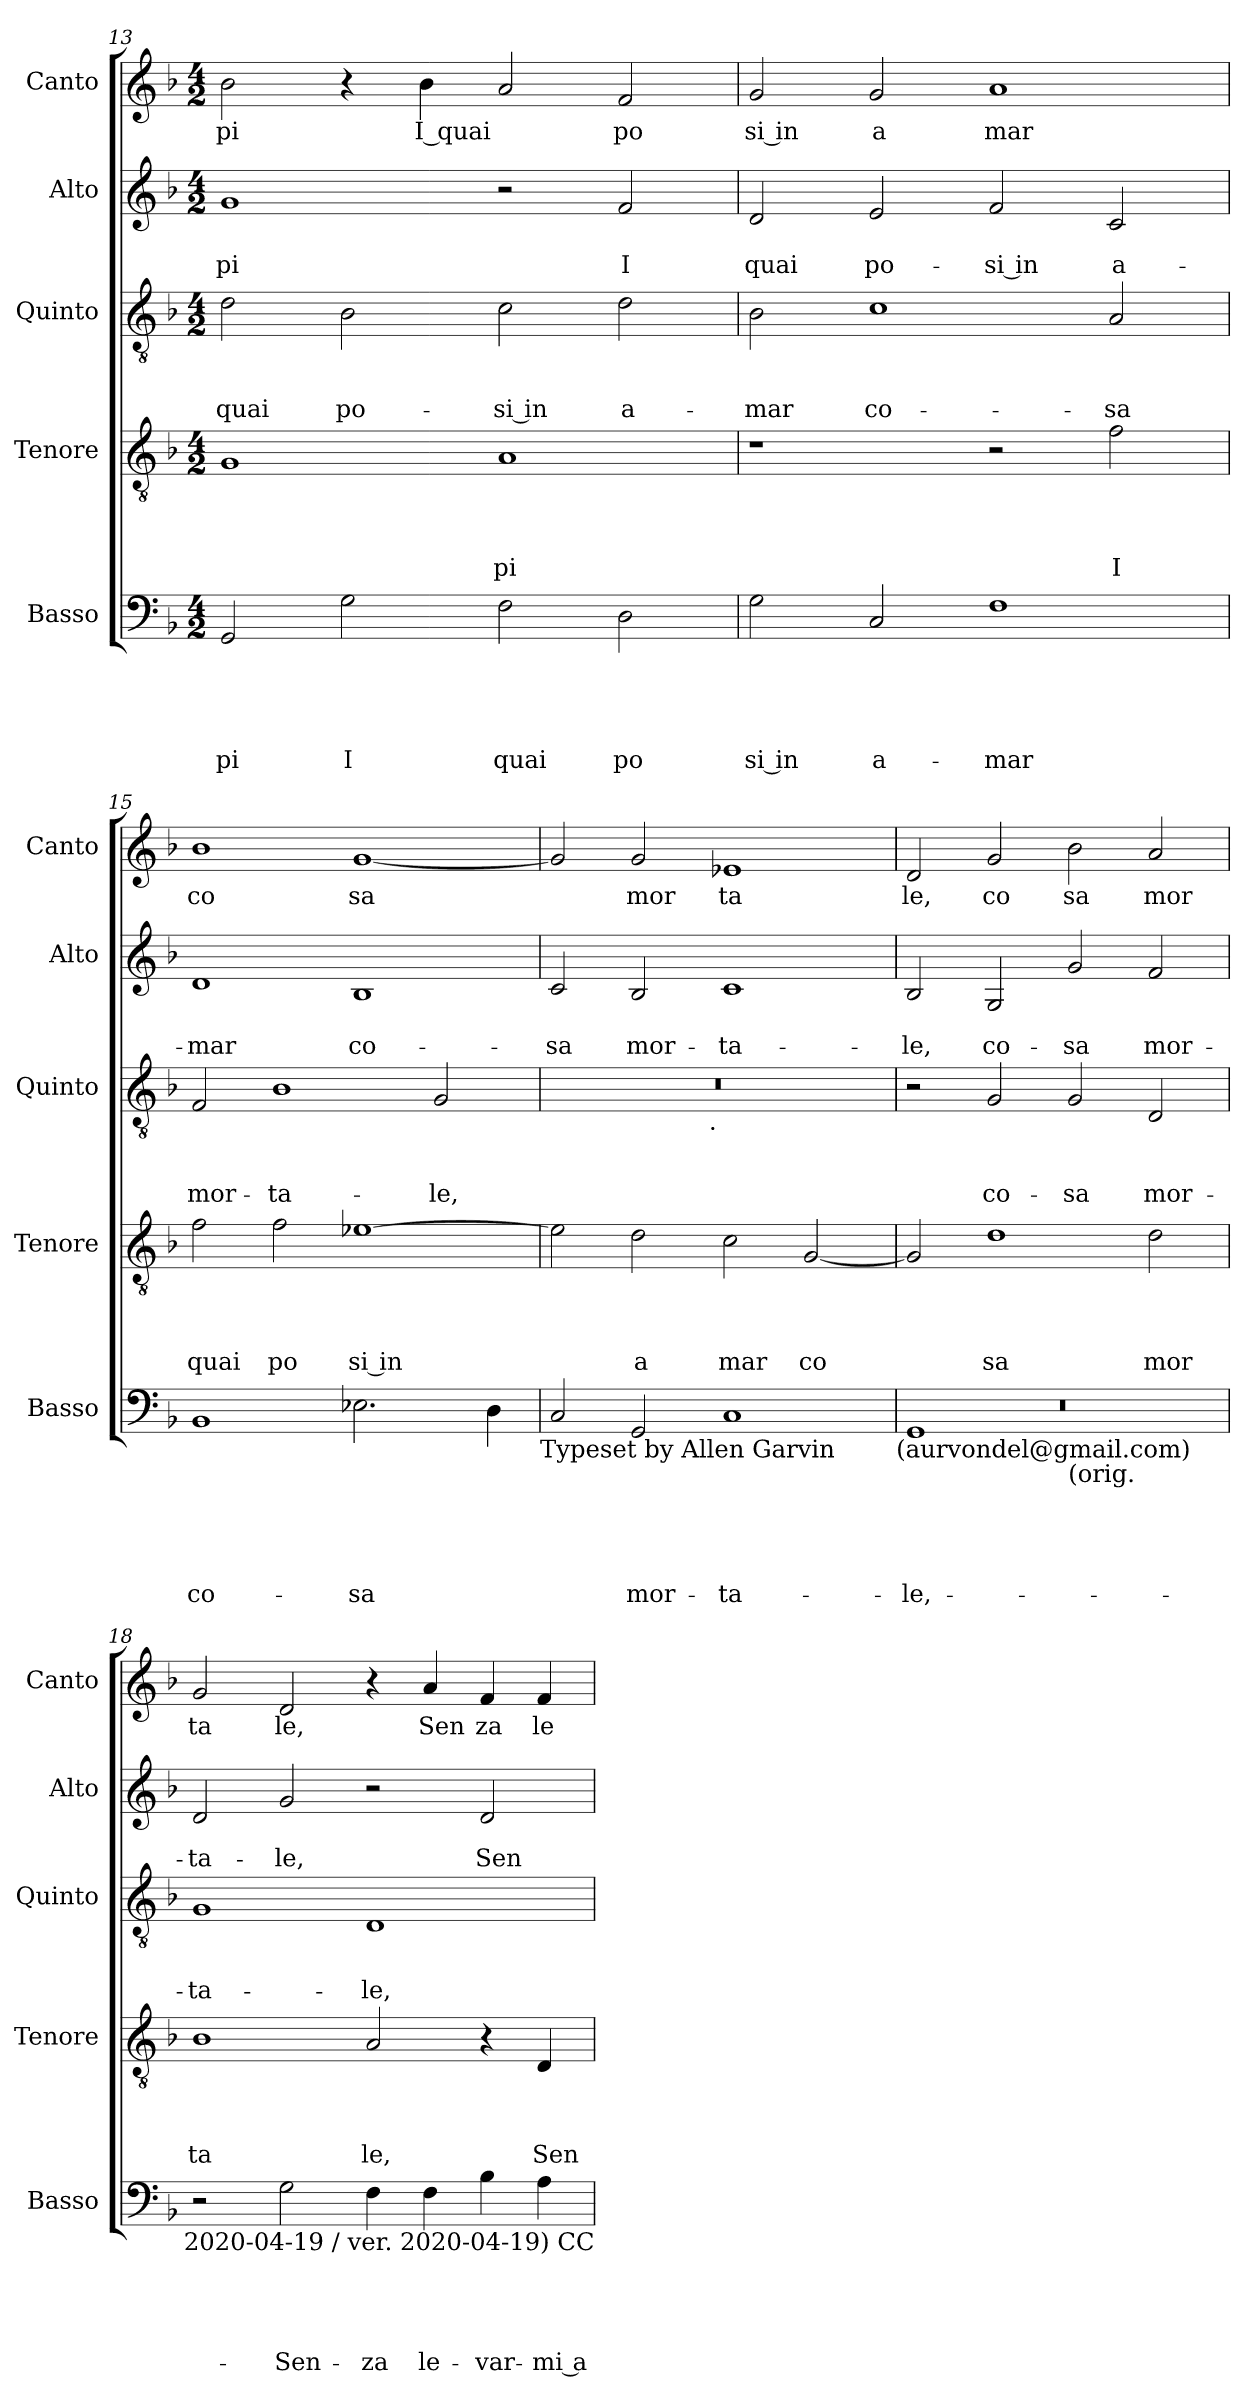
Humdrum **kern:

**kern	**text	**text	**text	**text	**text	**kern	**text	**text	**text	**text	**kern	**text	**text	**text	**kern	**text	**text	**kern	**text
*part5	*part5	*part5	*part5	*part5	*part5	*part4	*part4	*part4	*part4	*part4	*part3	*part3	*part3	*part3	*part2	*part2	*part2	*part1	*part1
*staff5	*staff5	*staff5	*staff5	*staff5	*staff5	*staff4	*staff4	*staff4	*staff4	*staff4	*staff3	*staff3	*staff3	*staff3	*staff2	*staff2	*staff2	*staff1	*staff1
*I"Basso	*	*	*	*	*	*I"Tenore	*	*	*	*	*I"Quinto	*	*	*	*I"Alto	*	*	*I"Canto	*
*I'Basso	*	*	*	*	*	*I'Tenore	*	*	*	*	*I'Quinto	*	*	*	*I'Alto	*	*	*I'Canto	*
*clefF4	*	*	*	*	*	*clefGv2	*	*	*	*	*clefGv2	*	*	*	*clefG2	*	*	*clefG2	*
*k[b-]	*	*	*	*	*	*k[b-]	*	*	*	*	*k[b-]	*	*	*	*k[b-]	*	*	*k[b-]	*
*F:	*	*	*	*	*	*F:	*	*	*	*	*F:	*	*	*	*F:	*	*	*F:	*
*M4/2	*	*	*	*	*	*M4/2	*	*	*	*	*M4/2	*	*	*	*M4/2	*	*	*M4/2	*
=13	=13	=13	=13	=13	=13	=13	=13	=13	=13	=13	=13	=13	=13	=13	=13	=13	=13	=13	=13
!	!	!	!	!	!LO:LY:b	!	!	!	!	!	!	!	!	!LO:LY:b	!	!	!LO:LY:b	!	!LO:LY:b
2GG/	.	.	.	.	pi	1G	.	.	.	.	2d\	.	.	quai	1g	.	pi	2b-\	pi
!	!	!	!	!	!LO:LY:b	!	!	!	!	!	!	!	!	!LO:LY:b	!	!	!	!	!
2G\	.	.	.	.	I	.	.	.	.	.	2B-\	.	.	po-	.	.	.	4r	.
!	!	!	!	!	!	!	!	!	!	!	!	!	!	!	!	!	!	!	!LO:LY:b
.	.	.	.	.	.	.	.	.	.	.	.	.	.	.	.	.	.	4b-\	I quai
!	!	!	!	!	!LO:LY:b	!	!	!	!	!LO:LY:b	!	!	!	!LO:LY:b:rj	!	!	!	!	!
2F\	.	.	.	.	quai	1A	.	.	.	pi	2c\	.	.	-si in	2r	.	.	2a/	.
!	!	!	!	!	!LO:LY:b	!	!	!	!	!	!	!	!	!LO:LY:b	!	!	!LO:LY:b	!	!LO:LY:b
2D\	.	.	.	.	po	.	.	.	.	.	2d\	.	.	a-	2f/	.	I	2f/	po
!!LO:LB:g=z
=14	=14	=14	=14	=14	=14	=14	=14	=14	=14	=14	=14	=14	=14	=14	=14	=14	=14	=14	=14
!	!	!	!	!	!LO:LY:b:rj	!	!	!	!	!	!	!	!	!LO:LY:b	!	!	!LO:LY:b	!	!LO:LY:b:rj
2G\	.	.	.	.	si in	1r	.	.	.	.	2B-\	.	.	-mar	(2d/	.	quai	2g/	si in
!	!	!	!	!	!LO:LY:b	!	!	!	!	!	!	!	!	!LO:LY:b	!	!	!LO:LY:b	!	!LO:LY:b
2C/	.	.	.	.	a-	.	.	.	.	.	1c	.	.	co-	2e/	.	po-	2g/	a
!	!	!	!	!	!LO:LY:b	!	!	!	!	!	!	!	!	!	!	!	!LO:LY:b:rj	!	!LO:LY:b
1F	.	.	.	.	-mar	2r	.	.	.	.	.	.	.	.	2f/	.	-si in	1a	mar
!	!	!	!	!	!	!	!	!	!	!LO:LY:b	!	!	!	!LO:LY:b	!	!	!LO:LY:b	!	!
.	.	.	.	.	.	2f\	.	.	.	I	2A/	.	.	-sa	2c/	.	a-	.	.
=15	=15	=15	=15	=15	=15	=15	=15	=15	=15	=15	=15	=15	=15	=15	=15	=15	=15	=15	=15
!	!	!	!	!	!LO:LY:b	!	!	!	!	!LO:LY:b	!	!	!	!LO:LY:b	!	!	!LO:LY:b	!	!LO:LY:b
1BB-	.	.	.	.	co-	2f\	.	.	.	quai	2F/	.	.	mor-	1d	.	-mar	1b-	co
!	!	!	!	!	!	!	!	!	!	!LO:LY:b	!	!	!	!LO:LY:b	!	!	!	!	!
.	.	.	.	.	.	2f\	.	.	.	po	1B-	.	.	-ta-	.	.	.	.	.
!	!	!	!	!	!LO:LY:b	!	!	!	!	!LO:LY:b	!	!	!	!	!	!	!LO:LY:b	!	!LO:LY:b
2.E-X\	.	.	.	.	-sa	[>1e-X	.	.	.	si in	.	.	.	.	1B-	.	co-	[<1g	sa
!	!	!	!	!	!	!	!	!	!	!	!	!	!	!LO:LY:b	!	!	!	!	!
.	.	.	.	.	.	.	.	.	.	.	2G/	.	.	-le,	.	.	.	.	.
4D\	.	.	.	.	.	.	.	.	.	.	.	.	.	.	.	.	.	.	.
!LO:TX:b:t=Typeset by Allen Garvin	!	!	!	!	!	!	!	!	!	!	!	!	!	!	!	!	!	!	!
=16	=16	=16	=16	=16	=16	=16	=16	=16	=16	=16	=16	=16	=16	=16	=16	=16	=16	=16	=16
!	!	!	!	!	!	!	!	!	!	!	!	!	!	!	!	!	!LO:LY:b	!	!
*	*	*	*	*	*	*	*	*	*	*	*^	*	*	*	*	*	*	*	*
2C/	.	.	.	.	.	2e-\]	.	.	.	.	0r	2ryy	.	.	.	2c/	.	-sa	2g/]	.
!	!	!	!	!	!LO:LY:b	!	!	!	!	!LO:LY:b	!	!	!	!	!	!	!	!LO:LY:b	!	!LO:LY:b
2GG/	.	.	.	.	mor-	2d\	.	.	.	a	.	4...ryy	.	.	.	2B-/	.	mor-	2g/	mor
!	!	!	!	!	!	!	!	!	!	!	!	!LO:TX:b:t=.	!	!	!	!	!	!	!	!
.	.	.	.	.	.	.	.	.	.	.	.	1ryy	.	.	.	.	.	.	.	.
!	!	!	!	!	!LO:LY:b	!	!	!	!	!LO:LY:b	!	!	!	!	!	!	!	!LO:LY:b	!	!LO:LY:b
1C	.	.	.	.	-ta-	2c\	.	.	.	mar	.	.	.	.	.	1c	.	-ta-	1e-X	ta
!	!	!	!	!	!	!	!	!	!	!LO:LY:b	!	!	!	!	!	!	!	!	!	!
.	.	.	.	.	.	[<2G/	.	.	.	co	.	.	.	.	.	.	.	.	.	.
.	.	.	.	.	.	.	.	.	.	.	.	32ryy	.	.	.	.	.	.	.	.
!LO:TX:b:t=(aurvondel@gmail.com)	!	!	!	!	!	!	!	!	!	!	!	!	!	!	!	!	!	!	!	!
=17	=17	=17	=17	=17	=17	=17	=17	=17	=17	=17	=17	=17	=17	=17	=17	=17	=17	=17	=17	=17
*^	*	*	*	*	*	*	*	*	*	*	*	*	*	*	*	*	*	*	*	*
*	*^	*	*	*	*	*	*	*	*	*	*	*	*	*	*	*	*	*	*	*	*
!	!	!LO:N:vis=1	!	!	!	!	!LO:LY:b	!	!	!	!	!	!	!	!	!	!	!	!	!LO:LY:b	!	!LO:LY:b
*	*	*	*	*	*	*	*	*	*	*	*	*	*v	*v	*	*	*	*	*	*	*	*
0ryy	1GG	0r	.	.	.	.	-le,	2G/]	.	.	.	.	2r	.	.	.	2B-/	.	-le,	2d/	le,
!	!	!	!	!	!	!	!	!	!	!	!	!LO:LY:b	!	!	!	!LO:LY:b	!	!	!LO:LY:b	!	!LO:LY:b
.	.	.	.	.	.	.	.	1d	.	.	.	sa	2G/	.	.	co-	2G/	.	co-	2g/	co
!	!LO:TX:b:t=(orig.	!	!	!	!	!	!	!	!	!	!	!	!	!	!	!	!	!	!	!	!
!	!	!	!	!	!	!	!	!	!	!	!	!	!	!	!	!LO:LY:b	!	!	!LO:LY:b	!	!LO:LY:b
.	1ryy	.	.	.	.	.	.	.	.	.	.	.	2G/	.	.	-sa	2g/	.	-sa	2b-\	sa
!	!	!	!	!	!	!	!	!	!	!	!	!LO:LY:b	!	!	!	!LO:LY:b	!	!	!LO:LY:b	!	!LO:LY:b
.	.	.	.	.	.	.	.	2d\	.	.	.	mor	2D/	.	.	mor-	2f/	.	mor-	2a/	mor
*v	*v	*v	*	*	*	*	*	*	*	*	*	*	*	*	*	*	*	*	*	*	*
=18	=18	=18	=18	=18	=18	=18	=18	=18	=18	=18	=18	=18	=18	=18	=18	=18	=18	=18	=18
!	!	!	!	!	!	!	!	!	!	!LO:LY:b	!	!	!	!LO:LY:b	!	!	!LO:LY:b	!	!LO:LY:b
2r	.	.	.	.	.	1B-	.	.	.	ta	1G	.	.	-ta-	2d/	.	-ta-	2g/	ta
!	!	!	!	!	!LO:LY:b	!	!	!	!	!	!	!	!	!	!	!	!LO:LY:b	!	!LO:LY:b
2G\	.	.	.	.	Sen-	.	.	.	.	.	.	.	.	.	2g/	.	-le,	2d/	le,
!	!	!	!	!	!LO:LY:b	!	!	!	!	!LO:LY:b	!	!	!	!LO:LY:b	!	!	!	!	!
4F\	.	.	.	.	-za	2A/	.	.	.	le,	1D	.	.	-le,	2r	.	.	4r	.
!	!	!	!	!	!LO:LY:b	!	!	!	!	!	!	!	!	!	!	!	!	!	!LO:LY:b
4F\	.	.	.	.	le-	.	.	.	.	.	.	.	.	.	.	.	.	4a/	Sen
!	!	!	!	!	!LO:LY:b	!	!	!	!	!	!	!	!	!	!	!	!LO:LY:b	!	!LO:LY:b
4B-\	.	.	.	.	-var-	4r	.	.	.	.	.	.	.	.	2d/	.	Sen-	4f/	za
!	!	!	!	!	!LO:LY:b:rj	!	!	!	!	!LO:LY:b	!	!	!	!	!	!	!	!	!LO:LY:b
4A\	.	.	.	.	-mi a	4D/	.	.	.	Sen	.	.	.	.	.	.	.	4f/	le
!LO:TX:b:t=2020-04-19 / ver. 2020-04-19) CC	!	!	!	!	!	!	!	!	!	!	!	!	!	!	!	!	!	!	!
=	=	=	=	=	=	=	=	=	=	=	=	=	=	=	=	=	=	=	=
*-	*-	*-	*-	*-	*-	*-	*-	*-	*-	*-	*-	*-	*-	*-	*-	*-	*-	*-	*-
